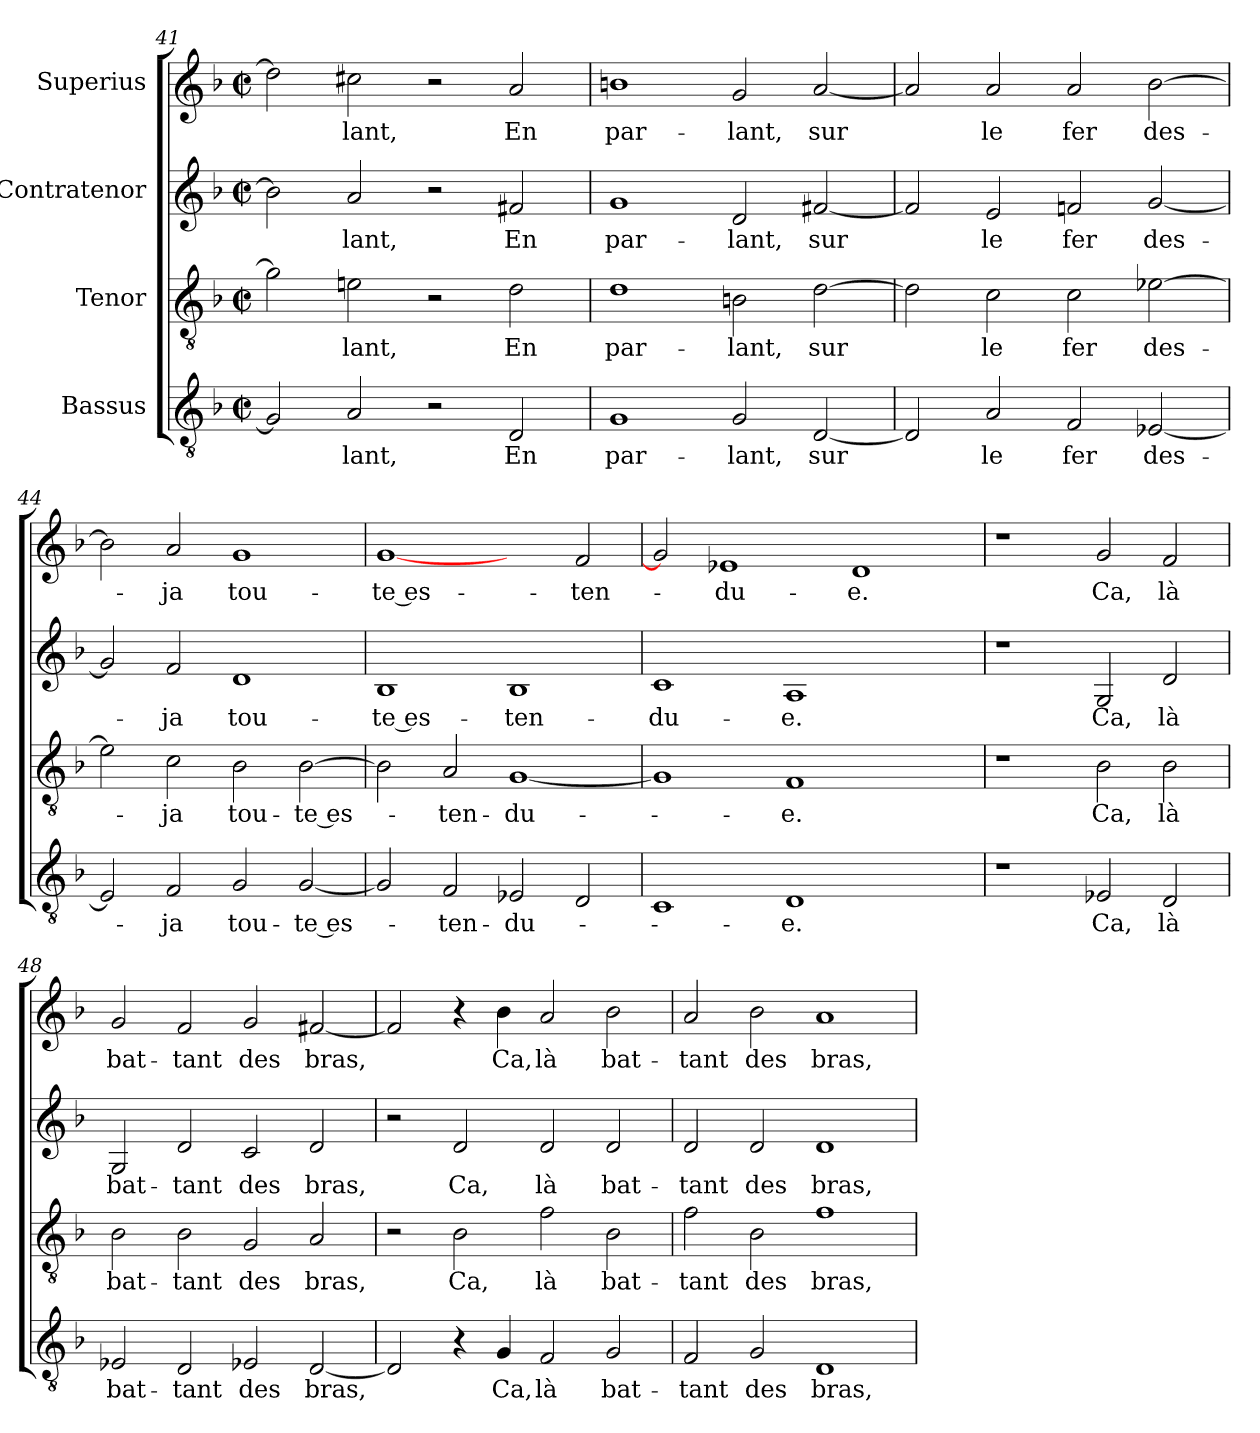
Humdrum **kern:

**kern	**text	**kern	**text	**kern	**text	**kern	**text
*part4	*part4	*part3	*part3	*part2	*part2	*part1	*part1
*staff4	*staff4	*staff3	*staff3	*staff2	*staff2	*staff1	*staff1
*I"Bassus	*	*I"Tenor	*	*I"Contratenor	*	*I"Superius	*
*clefGv2	*	*clefGv2	*	*clefG2	*	*clefG2	*
*k[b-]	*	*k[b-]	*	*k[b-]	*	*k[b-]	*
*F:	*	*F:	*	*F:	*	*F:	*
*M2/2	*	*M2/2	*	*M2/2	*	*M2/2	*
*met(c|)	*	*met(c|)	*	*met(c|)	*	*met(c|)	*
=41	=41	=41	=41	=41	=41	=41	=41
2G/]	.	2g\]	.	2b\]	.	2dd\]	.
2A/	-lant,	2en\	-lant,	2a/	-lant,	2cc#X\	-lant,
2r	.	2r	.	2r	.	2r	.
2D/	En	2d\	En	2f#X/	En	2a/	En
=42	=42	=42	=42	=42	=42	=42	=42
1G/	par-	1d\	par-	1g/	par-	1bn\	par-
2G/	-lant,	2Bn\	-lant,	2d/	-lant,	2g/	-lant,
[2D/	sur	[2d\	sur	[2f#X/	sur	[2a/	sur
=43	=43	=43	=43	=43	=43	=43	=43
2D/]	.	2d\]	.	2f#/]	.	2a/]	.
2A/	le	2c\	le	2e/	le	2a/	le
2F/	fer	2c\	fer	2fn/	fer	2a/	fer
[2E-X/	des-	[2e-X\	des-	[2g/	des-	[2b-\	des-
=44	=44	=44	=44	=44	=44	=44	=44
2E-/]	.	2e-\]	.	2g/]	.	2b-\]	.
2F/	-ja	2c\	-ja	2f/	-ja	2a/	-ja
2G/	tou-	2B-\	tou-	1d/	tou-	1g/	tou-
[2G/	-te es-	[2B-\	-te es-	.	.	.	.
!!LO:LB:g=z
=45	=45	=45	=45	=45	=45	=45	=45
2G/]	.	2B-\]	.	1B-/	-te es-	[1g/	-te es-
2F/	-ten-	2A/	-ten-	.	.	.	.
2E-X/	-du-	[1G/	-du-	1B-/	-ten-	2ryy	.
2D/	.	.	.	.	.	2f/	-ten-
=46	=46	=46	=46	=46	=46	=46	=46
1C/	.	1G/]	.	1c/	-du-	2g/]	.
.	.	.	.	.	.	1e-X/	-du-
1D/	-e.	1F/	-e.	1A/	-e.	.	.
.	.	.	.	.	.	1d/	-e.
2ryy	.	2ryy	.	2ryy	.	.	.
=47	=47	=47	=47	=47	=47	=47	=47
1r	.	1r	.	1r	.	1r	.
2E-X/	Ca,	2B-\	Ca,	2G/	Ca,	2g/	Ca,
2D/	là	2B-\	là	2d/	là	2f/	là
=48	=48	=48	=48	=48	=48	=48	=48
2E-X/	bat-	2B-\	bat-	2G/	bat-	2g/	bat-
2D/	-tant	2B-\	-tant	2d/	-tant	2f/	-tant
2E-X/	des	2G/	des	2c/	des	2g/	des
[2D/	bras,	2A/	bras,	2d/	bras,	[2f#X/	bras,
=49	=49	=49	=49	=49	=49	=49	=49
2D/]	.	2r	.	2r	.	2f#/]	.
4r	.	2B-\	Ca,	2d/	Ca,	4r	.
4G/	Ca,	.	.	.	.	4b-\	Ca,
2F/	là	2f\	là	2d/	là	2a/	là
2G/	bat-	2B-\	bat-	2d/	bat-	2b-\	bat-
!!LO:LB:g=z
=50	=50	=50	=50	=50	=50	=50	=50
2F/	-tant	2f\	-tant	2d/	-tant	2a/	-tant
2G/	des	2B-\	des	2d/	des	2b-\	des
1D/	bras,	1f\	bras,	1d/	bras,	1a/	bras,
=	=	=	=	=	=	=	=
*-	*-	*-	*-	*-	*-	*-	*-
